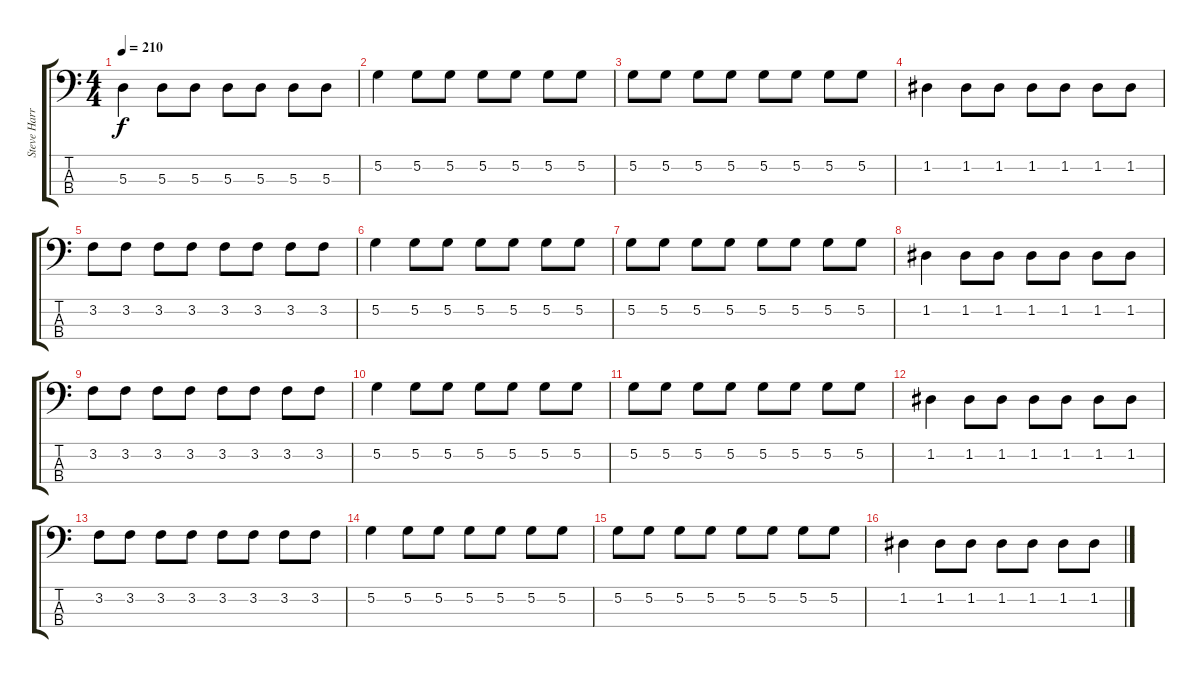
\track ("Steve Harris" "Steve Harr") {instrument slapbass2}
\staff {score tabs}
\tuning (G2 D2 A1 E1) {hide}
\ts (4 4)
\tempo 210
\clef f4
\ks c
5.3.4{dy f} 5.3.8 5.3.8 5.3.8 5.3.8 5.3.8 5.3.8 |
5.2.4 5.2.8 5.2.8 5.2.8 5.2.8 5.2.8 5.2.8 |
5.2.8 5.2.8 5.2.8 5.2.8 5.2.8 5.2.8 5.2.8 5.2.8 |
1.2.4 1.2.8 1.2.8 1.2.8 1.2.8 1.2.8 1.2.8 |
3.2.8 3.2.8 3.2.8 3.2.8 3.2.8 3.2.8 3.2.8 3.2.8 |
5.2.4 5.2.8 5.2.8 5.2.8 5.2.8 5.2.8 5.2.8 |
5.2.8 5.2.8 5.2.8 5.2.8 5.2.8 5.2.8 5.2.8 5.2.8 |
1.2.4 1.2.8 1.2.8 1.2.8 1.2.8 1.2.8 1.2.8 |
3.2.8 3.2.8 3.2.8 3.2.8 3.2.8 3.2.8 3.2.8 3.2.8 |
5.2.4 5.2.8 5.2.8 5.2.8 5.2.8 5.2.8 5.2.8 |
5.2.8 5.2.8 5.2.8 5.2.8 5.2.8 5.2.8 5.2.8 5.2.8 |
1.2.4 1.2.8 1.2.8 1.2.8 1.2.8 1.2.8 1.2.8 |
3.2.8 3.2.8 3.2.8 3.2.8 3.2.8 3.2.8 3.2.8 3.2.8 |
5.2.4 5.2.8 5.2.8 5.2.8 5.2.8 5.2.8 5.2.8 |
5.2.8 5.2.8 5.2.8 5.2.8 5.2.8 5.2.8 5.2.8 5.2.8 |
1.2.4 1.2.8 1.2.8 1.2.8 1.2.8 1.2.8 1.2.8
